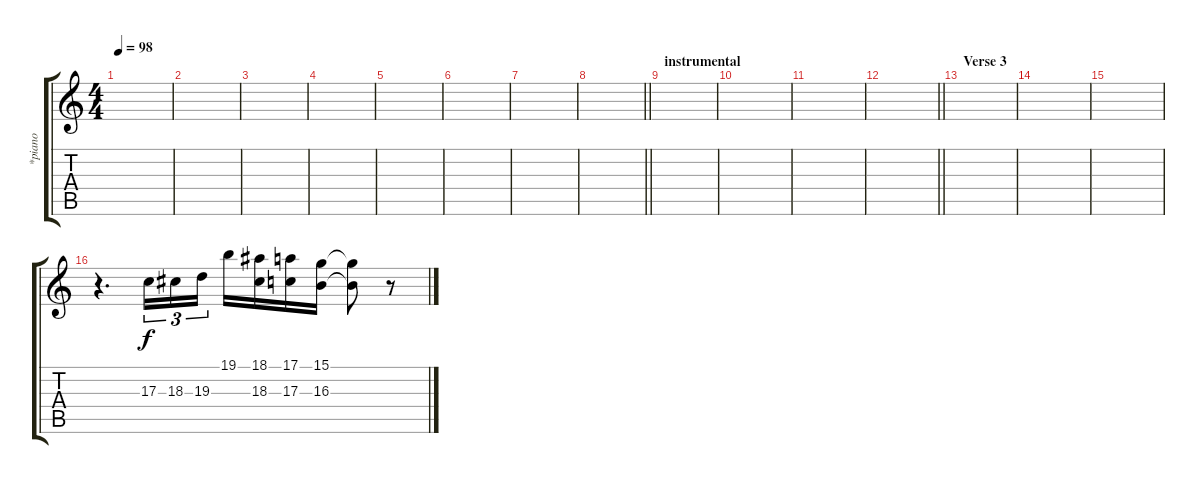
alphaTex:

\track ("*piano" "*piano") {instrument acousticgrandpiano}
\staff {score tabs}
\tuning (E4 B3 G3 D3 A2 E2) {hide}
\ts (4 4)
\tempo 98
\clef g2
\ks c
|
|
|
|
|
|
|
\barLineRight lightlight
|
\section ("" "instrumental")
|
|
|
\barLineRight lightlight
|
\section ("" "Verse 3")
|
|
|
r.4{d} 17.3.16{tu (3 2) dy f} 18.3.16{tu (3 2)} 19.3.16{tu (3 2)} 19.1.16 (18.1 18.3).16 (17.1 17.3).16 (15.1 16.3).16 (15.1{t} 16.3{t}).8 r.8
